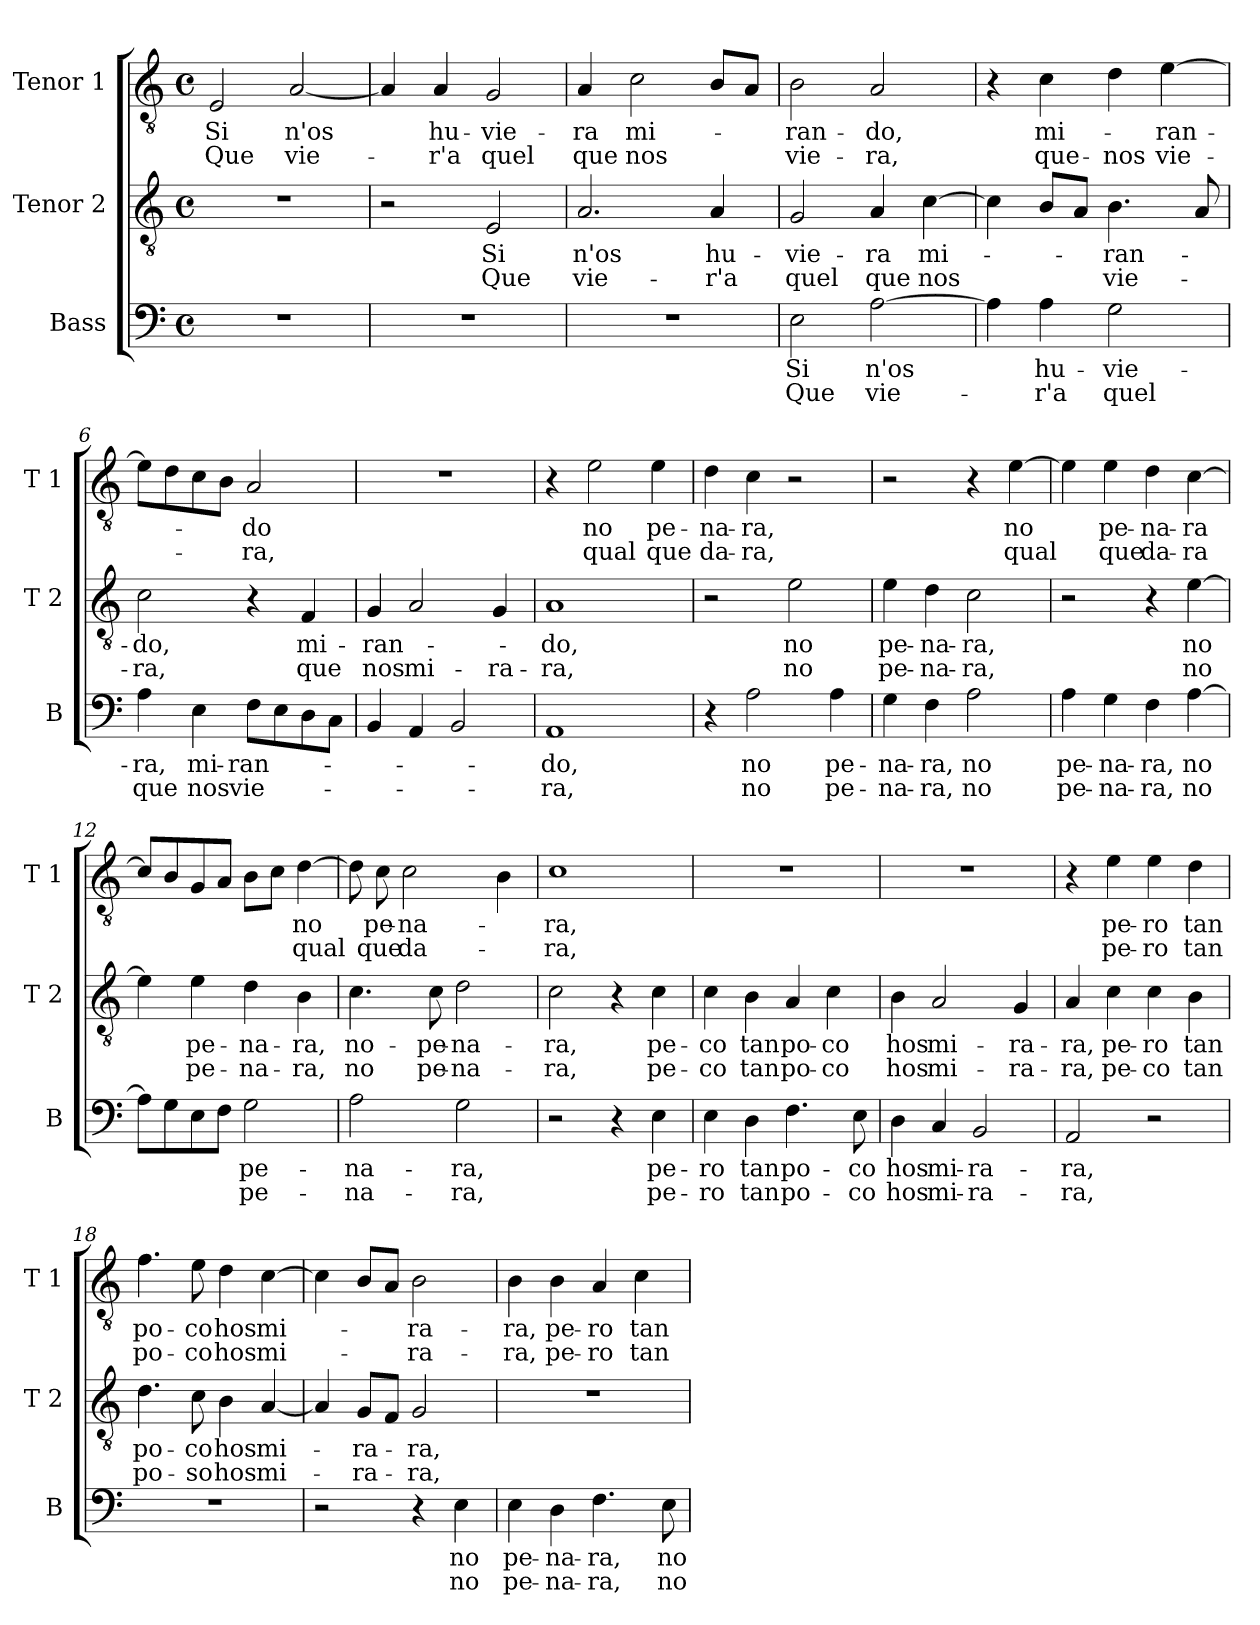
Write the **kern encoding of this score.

**kern	**text	**text	**kern	**text	**text	**kern	**text	**text
*part3	*part3	*part3	*part2	*part2	*part2	*part1	*part1	*part1
*staff3	*staff3	*staff3	*staff2	*staff2	*staff2	*staff1	*staff1	*staff1
*I"Bass	*	*	*I"Tenor 2	*	*	*I"Tenor 1	*	*
*I'B	*	*	*I'T 2	*	*	*I'T 1	*	*
*clefF4	*	*	*clefGv2	*	*	*clefGv2	*	*
*k[]	*	*	*k[]	*	*	*k[]	*	*
*C:	*	*	*C:	*	*	*C:	*	*
*M4/4	*	*	*M4/4	*	*	*M4/4	*	*
*met(c)	*	*	*met(c)	*	*	*met(c)	*	*
=1	=1	=1	=1	=1	=1	=1	=1	=1
!	!	!	!	!	!	!	!LO:LY:b	!LO:LY:b
1r	.	.	1r	.	.	2E/	Si	Que
!	!	!	!	!	!	!	!LO:LY:b	!LO:LY:b
.	.	.	.	.	.	[2A/	n'os	vie-
=2	=2	=2	=2	=2	=2	=2	=2	=2
1r	.	.	2r	.	.	4A/]	.	.
!	!	!	!	!	!	!	!LO:LY:b	!LO:LY:b
.	.	.	.	.	.	4A/	hu-	-r'a
!	!	!	!	!LO:LY:b	!LO:LY:b	!	!LO:LY:b	!LO:LY:b
.	.	.	2E/	Si	Que	2G/	-vie-	quel
=3	=3	=3	=3	=3	=3	=3	=3	=3
!	!	!	!	!LO:LY:b	!LO:LY:b	!	!LO:LY:b	!LO:LY:b
1r	.	.	2.A/	n'os	vie-	4A/	-ra	que
!	!	!	!	!	!	!	!LO:LY:b	!LO:LY:b
.	.	.	.	.	.	2c\	mi-	nos
!	!	!	!	!LO:LY:b	!LO:LY:b	!	!	!
.	.	.	4A/	hu-	-r'a	8B/L	.	.
.	.	.	.	.	.	8A/J	.	.
=4	=4	=4	=4	=4	=4	=4	=4	=4
!	!LO:LY:b	!LO:LY:b	!	!LO:LY:b	!LO:LY:b	!	!LO:LY:b	!LO:LY:b
2E\	Si	Que	2G/	-vie-	quel	2B\	-ran-	vie-
!	!LO:LY:b	!LO:LY:b	!	!LO:LY:b	!LO:LY:b	!	!LO:LY:b	!LO:LY:b
[2A\	n'os	vie-	4A/	-ra	que	2A/	-do,	-ra,
!	!	!	!	!LO:LY:b	!LO:LY:b	!	!	!
.	.	.	[4c\	mi-	nos	.	.	.
!!LO:LB:g=z
=5	=5	=5	=5	=5	=5	=5	=5	=5
4A\]	.	.	4c\]	.	.	4r	.	.
!	!LO:LY:b	!LO:LY:b	!	!	!	!	!LO:LY:b	!LO:LY:b
4A\	hu-	-r'a	8B/L	.	.	4c\	mi-	que-
.	.	.	8A/J	.	.	.	.	.
!	!LO:LY:b	!LO:LY:b	!	!LO:LY:b	!LO:LY:b	!	!	!LO:LY:b
2G\	-vie-	quel	4.B\	-ran-	vie-	4d\	.	-nos
!	!	!	!	!	!	!	!LO:LY:b	!LO:LY:b
.	.	.	.	.	.	[4e\	-ran-	vie-
.	.	.	8A/	.	.	.	.	.
=6	=6	=6	=6	=6	=6	=6	=6	=6
!	!LO:LY:b	!LO:LY:b	!	!LO:LY:b	!LO:LY:b	!	!	!
4A\	-ra,	que	2c\	-do,	-ra,	8e\L]	.	.
.	.	.	.	.	.	8d\	.	.
!	!LO:LY:b	!LO:LY:b	!	!	!	!	!	!
4E\	mi-	nos	.	.	.	8c\	.	.
.	.	.	.	.	.	8B\J	.	.
!	!LO:LY:b	!LO:LY:b	!	!	!	!	!LO:LY:b	!LO:LY:b
8F\L	-ran-	vie-	4r	.	.	2A/	-do	-ra,
8E\	.	.	.	.	.	.	.	.
!	!	!	!	!LO:LY:b	!LO:LY:b	!	!	!
8D\	.	.	4F/	mi-	que	.	.	.
8C\J	.	.	.	.	.	.	.	.
=7	=7	=7	=7	=7	=7	=7	=7	=7
!	!	!	!	!LO:LY:b	!LO:LY:b	!	!	!
4BB/	.	.	4G/	-ran-	nos	1r	.	.
!	!	!	!	!	!LO:LY:b	!	!	!
4AA/	.	.	2A/	.	mi-	.	.	.
2BB/	.	.	.	.	.	.	.	.
!	!	!	!	!	!LO:LY:b	!	!	!
.	.	.	4G/	.	-ra-	.	.	.
=8	=8	=8	=8	=8	=8	=8	=8	=8
!	!LO:LY:b	!LO:LY:b	!	!LO:LY:b	!LO:LY:b	!	!	!
1AA	-do,	-ra,	1A	-do,	-ra,	4r	.	.
!	!	!	!	!	!	!	!LO:LY:b	!LO:LY:b
.	.	.	.	.	.	2e\	no	qual
!	!	!	!	!	!	!	!LO:LY:b	!LO:LY:b
.	.	.	.	.	.	4e\	pe-	que
!!LO:LB:g=z
=9	=9	=9	=9	=9	=9	=9	=9	=9
!	!	!	!	!	!	!	!LO:LY:b	!LO:LY:b
4r	.	.	2r	.	.	4d\	-na-	da-
!	!LO:LY:b	!LO:LY:b	!	!	!	!	!LO:LY:b	!LO:LY:b
2A\	no	no	.	.	.	4c\	-ra,	-ra,
!	!	!	!	!LO:LY:b	!LO:LY:b	!	!	!
.	.	.	2e\	no	no	2r	.	.
!	!LO:LY:b	!LO:LY:b	!	!	!	!	!	!
4A\	pe-	pe-	.	.	.	.	.	.
=10	=10	=10	=10	=10	=10	=10	=10	=10
!	!LO:LY:b	!LO:LY:b	!	!LO:LY:b	!LO:LY:b	!	!	!
4G\	-na-	-na-	4e\	pe-	pe-	2r	.	.
!	!LO:LY:b	!LO:LY:b	!	!LO:LY:b	!LO:LY:b	!	!	!
4F\	-ra,	-ra,	4d\	-na-	-na-	.	.	.
!	!LO:LY:b	!LO:LY:b	!	!LO:LY:b	!LO:LY:b	!	!	!
2A\	no	no	2c\	-ra,	-ra,	4r	.	.
!	!	!	!	!	!	!	!LO:LY:b	!LO:LY:b
.	.	.	.	.	.	[4e\	no	qual
=11	=11	=11	=11	=11	=11	=11	=11	=11
!	!LO:LY:b	!LO:LY:b	!	!	!	!	!	!
4A\	pe-	pe-	2r	.	.	4e\]	.	.
!	!LO:LY:b	!LO:LY:b	!	!	!	!	!LO:LY:b	!LO:LY:b
4G\	-na-	-na-	.	.	.	4e\	pe-	que
!	!LO:LY:b	!LO:LY:b	!	!	!	!	!LO:LY:b	!LO:LY:b
4F\	-ra,	-ra,	4r	.	.	4d\	-na-	da-
!	!LO:LY:b	!LO:LY:b	!	!LO:LY:b	!LO:LY:b	!	!LO:LY:b	!LO:LY:b
[4A\	no	no	[4e\	no	no	[4c\	-ra	-ra
=12	=12	=12	=12	=12	=12	=12	=12	=12
8A\L]	.	.	4e\]	.	.	8c/L]	.	.
8G\	.	.	.	.	.	8B/	.	.
!	!	!	!	!LO:LY:b	!LO:LY:b	!	!	!
8E\	.	.	4e\	pe-	pe-	8G/	.	.
8F\J	.	.	.	.	.	8A/J	.	.
!	!LO:LY:b	!LO:LY:b	!	!LO:LY:b	!LO:LY:b	!	!	!
2G\	pe-	pe-	4d\	-na-	-na-	8B\L	.	.
.	.	.	.	.	.	8c\J	.	.
!	!	!	!	!LO:LY:b	!LO:LY:b	!	!LO:LY:b	!LO:LY:b
.	.	.	4B\	-ra,	-ra,	[4d\	no	qual
!!LO:PB:g=z
=13	=13	=13	=13	=13	=13	=13	=13	=13
!	!LO:LY:b	!LO:LY:b	!	!LO:LY:b	!LO:LY:b	!	!	!
2A\	-na-	-na-	4.c\	no-	no	8d\]	.	.
!	!	!	!	!	!	!	!LO:LY:b	!LO:LY:b
.	.	.	.	.	.	8c\	pe-	que
!	!	!	!	!	!	!	!LO:LY:b	!LO:LY:b
.	.	.	.	.	.	2c\	-na-	da-
!	!	!	!	!LO:LY:b	!LO:LY:b	!	!	!
.	.	.	8c\	-pe-	pe-	.	.	.
!	!LO:LY:b	!LO:LY:b	!	!LO:LY:b	!LO:LY:b	!	!	!
2G\	-ra,	-ra,	2d\	-na-	-na-	.	.	.
.	.	.	.	.	.	4B\	.	.
=14	=14	=14	=14	=14	=14	=14	=14	=14
!	!	!	!	!LO:LY:b	!LO:LY:b	!	!LO:LY:b	!LO:LY:b
2r	.	.	2c\	-ra,	-ra,	1c	-ra,	-ra,
4r	.	.	4r	.	.	.	.	.
!	!LO:LY:b	!LO:LY:b	!	!LO:LY:b	!LO:LY:b	!	!	!
4E\	pe-	pe-	4c\	pe-	pe-	.	.	.
=15	=15	=15	=15	=15	=15	=15	=15	=15
!	!LO:LY:b	!LO:LY:b	!	!LO:LY:b	!LO:LY:b	!	!	!
4E\	-ro	-ro	4c\	-co	-co	1r	.	.
!	!LO:LY:b	!LO:LY:b	!	!LO:LY:b	!LO:LY:b	!	!	!
4D\	tan	tan	4B\	tan	tan	.	.	.
!	!LO:LY:b	!LO:LY:b	!	!LO:LY:b	!LO:LY:b	!	!	!
4.F\	po-	po-	4A/	po-	po-	.	.	.
!	!	!	!	!LO:LY:b	!LO:LY:b	!	!	!
.	.	.	4c\	-co	-co	.	.	.
!	!LO:LY:b	!LO:LY:b	!	!	!	!	!	!
8E\	-co	-co	.	.	.	.	.	.
=16	=16	=16	=16	=16	=16	=16	=16	=16
!	!LO:LY:b	!LO:LY:b	!	!LO:LY:b	!LO:LY:b	!	!	!
4D\	hos	hos	4B\	hos	hos	1r	.	.
!	!LO:LY:b	!LO:LY:b	!	!LO:LY:b	!LO:LY:b	!	!	!
4C/	mi-	mi-	2A/	mi-	mi-	.	.	.
!	!LO:LY:b	!LO:LY:b	!	!	!	!	!	!
2BB/	-ra-	-ra-	.	.	.	.	.	.
!	!	!	!	!LO:LY:b	!LO:LY:b	!	!	!
.	.	.	4G/	-ra-	-ra-	.	.	.
=17	=17	=17	=17	=17	=17	=17	=17	=17
!	!LO:LY:b	!LO:LY:b	!	!LO:LY:b	!LO:LY:b	!	!	!
2AA/	-ra,	-ra,	4A/	-ra,	-ra,	4r	.	.
!	!	!	!	!LO:LY:b	!LO:LY:b	!	!LO:LY:b	!LO:LY:b
.	.	.	4c\	pe-	pe-	4e\	pe-	pe-
!	!	!	!	!LO:LY:b	!LO:LY:b	!	!LO:LY:b	!LO:LY:b
2r	.	.	4c\	-ro	-co	4e\	-ro	-ro
!	!	!	!	!LO:LY:b	!LO:LY:b	!	!LO:LY:b	!LO:LY:b
.	.	.	4B\	tan	tan	4d\	tan	tan
=18	=18	=18	=18	=18	=18	=18	=18	=18
!	!	!	!	!LO:LY:b	!LO:LY:b	!	!LO:LY:b	!LO:LY:b
1r	.	.	4.d\	po-	po-	4.f\	po-	po-
!	!	!	!	!LO:LY:b	!LO:LY:b	!	!LO:LY:b	!LO:LY:b
.	.	.	8c\	-co	-so	8e\	-co	-co
!	!	!	!	!LO:LY:b	!LO:LY:b	!	!LO:LY:b	!LO:LY:b
.	.	.	4B\	hos	hos	4d\	hos	hos
!	!	!	!	!LO:LY:b	!LO:LY:b	!	!LO:LY:b	!LO:LY:b
.	.	.	[4A/	mi-	mi-	[4c\	mi-	mi-
!!LO:LB:g=z
=19	=19	=19	=19	=19	=19	=19	=19	=19
2r	.	.	4A/]	.	.	4c\]	.	.
!	!	!	!	!LO:LY:b	!LO:LY:b	!	!	!
.	.	.	8G/L	-ra-	-ra-	8B/L	.	.
.	.	.	8F/J	.	.	8A/J	.	.
!	!	!	!	!LO:LY:b	!LO:LY:b	!	!LO:LY:b	!LO:LY:b
4r	.	.	2G/	-ra,	-ra,	2B\	-ra-	-ra-
!	!LO:LY:b	!LO:LY:b	!	!	!	!	!	!
4E\	no	no	.	.	.	.	.	.
=20	=20	=20	=20	=20	=20	=20	=20	=20
!	!LO:LY:b	!LO:LY:b	!	!	!	!	!LO:LY:b	!LO:LY:b
4E\	pe-	pe-	1r	.	.	4B\	-ra,	-ra,
!	!LO:LY:b	!LO:LY:b	!	!	!	!	!LO:LY:b	!LO:LY:b
4D\	-na-	-na-	.	.	.	4B\	pe-	pe-
!	!LO:LY:b	!LO:LY:b	!	!	!	!	!LO:LY:b	!LO:LY:b
4.F\	-ra,	-ra,	.	.	.	4A/	-ro	-ro
!	!	!	!	!	!	!	!LO:LY:b	!LO:LY:b
.	.	.	.	.	.	4c\	tan	tan
!	!LO:LY:b	!LO:LY:b	!	!	!	!	!	!
8E\	no	no	.	.	.	.	.	.
=	=	=	=	=	=	=	=	=
*-	*-	*-	*-	*-	*-	*-	*-	*-
